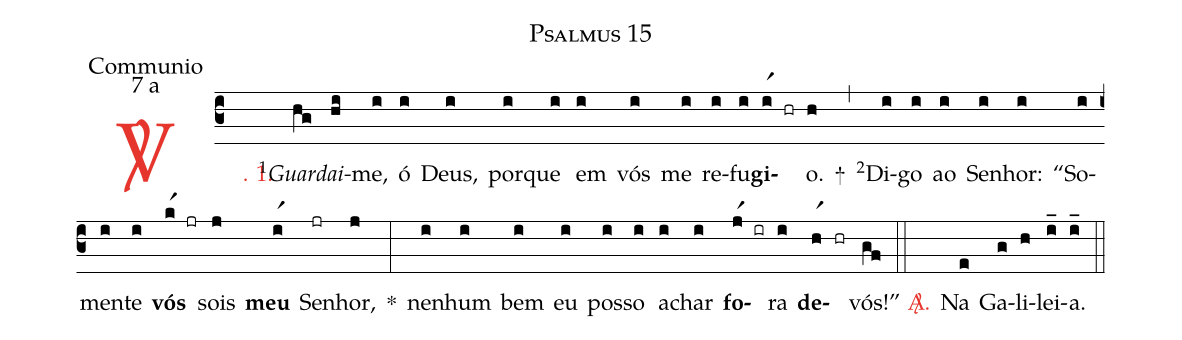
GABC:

name: Psalmus 15;
office-part: Communio;
mode: 7;
mode-differentia: a;
%%
(c3)

<c><sp>V/</sp>. 1.</c>() <v>\VSup{1}</v><i>Guar</i>(hg)<i>dai-</i>(hi)me,(i) ó(i) Deus,(i) por(i)que(i) em(i) vós(i) me(i) re(i)fu(i)<b>gi</b>(ir1 hr)o.(h) +(,) <v>\VSup{2}</v>Di(i)go(i) ao(i) Se(i)nhor:(i) ``So(i)men(i)te(i) <b>vós</b>(kr1 jr) sois(j) <b>meu</b>(ir1) Se(jr)nhor,(j) *(:) ne(i)nhum(i) bem(i) eu(i) pos(i)so(i) a(i)char(i) <b>fo</b>(jr1 ir)ra(i) <b>de</b>(hr1)(hr) vós!''(gf)

(::)

<nlba><c><sp>A/</sp>.</c>() Na</nlba>(e) Ga(g)li(h)lei(i_)a.(i_)

(::)
